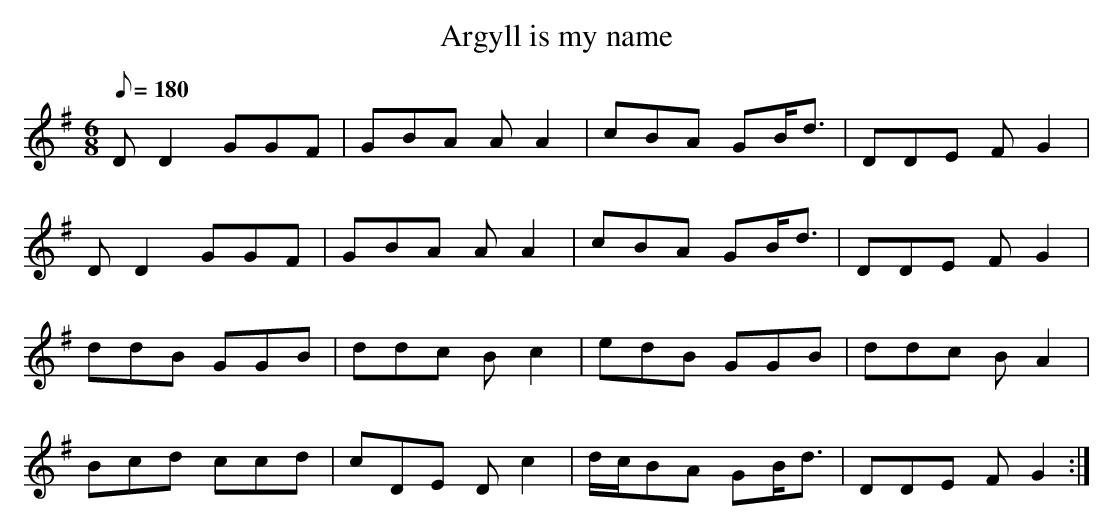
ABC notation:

X:1
T:Argyll is my name
M:6/8
L:1/8
Q:180
K:G
DD2 GGF|GBA AA2|cBA GB/d3/2|DDE FG2|!
DD2 GGF|GBA AA2|cBA GB/d3/2|DDE FG2|!
ddB GGB|ddc Bc2|edB GGB|ddc BA2|!
Bcd ccd|cDE Dc2|d/c/BA GB/d3/2|DDE FG2:|!
